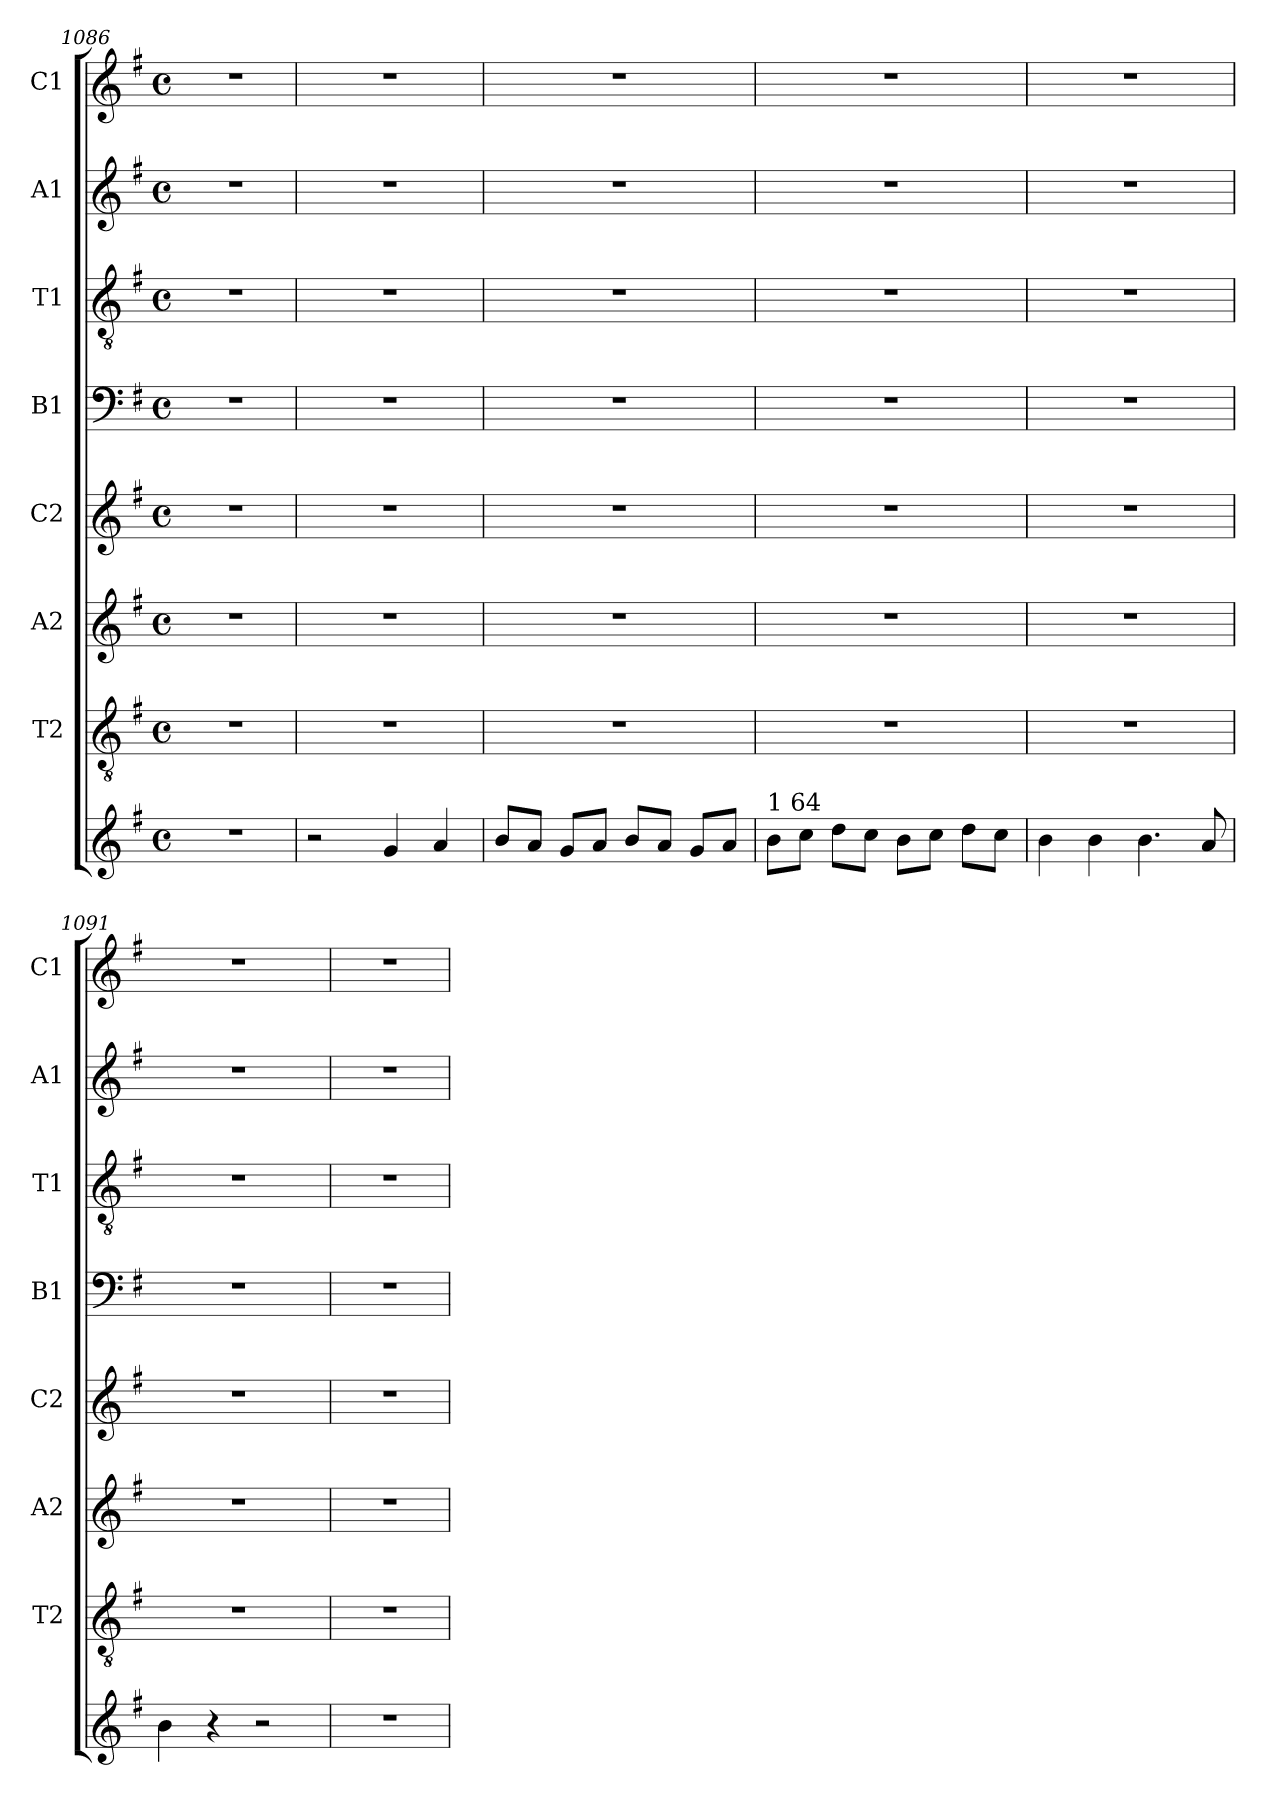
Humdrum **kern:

**kern	**kern	**kern	**kern	**kern	**kern	**kern	**kern
*part8	*part7	*part6	*part5	*part4	*part3	*part2	*part1
*staff8	*staff7	*staff6	*staff5	*staff4	*staff3	*staff2	*staff1
*	*I"T2	*I"A2	*I"C2	*I"B1	*I"T1	*I"A1	*I"C1
*	*I'T2	*I'A2	*I'C2	*I'B1	*I'T1	*I'A1	*I'C1
*clefG2	*clefGv2	*clefG2	*clefG2	*clefF4	*clefGv2	*clefG2	*clefG2
*k[f#]	*k[f#]	*k[f#]	*k[f#]	*k[f#]	*k[f#]	*k[f#]	*k[f#]
*G:	*G:	*G:	*G:	*G:	*G:	*G:	*G:
*M4/4	*M4/4	*M4/4	*M4/4	*M4/4	*M4/4	*M4/4	*M4/4
*met(c)	*met(c)	*met(c)	*met(c)	*met(c)	*met(c)	*met(c)	*met(c)
=1086	=1086	=1086	=1086	=1086	=1086	=1086	=1086
1r	1r	1r	1r	1r	1r	1r	1r
=1087	=1087	=1087	=1087	=1087	=1087	=1087	=1087
2r	1r	1r	1r	1r	1r	1r	1r
4g/	.	.	.	.	.	.	.
4a/	.	.	.	.	.	.	.
=1088	=1088	=1088	=1088	=1088	=1088	=1088	=1088
8b/L	1r	1r	1r	1r	1r	1r	1r
8a/J	.	.	.	.	.	.	.
8g/L	.	.	.	.	.	.	.
8a/J	.	.	.	.	.	.	.
8b/L	.	.	.	.	.	.	.
8a/J	.	.	.	.	.	.	.
8g/L	.	.	.	.	.	.	.
8a/J	.	.	.	.	.	.	.
!!LO:LB:g=z
=1089	=1089	=1089	=1089	=1089	=1089	=1089	=1089
!LO:TX:a:t=1 64	!	!	!	!	!	!	!
8b\L	1r	1r	1r	1r	1r	1r	1r
8cc\J	.	.	.	.	.	.	.
8dd\L	.	.	.	.	.	.	.
8cc\J	.	.	.	.	.	.	.
8b\L	.	.	.	.	.	.	.
8cc\J	.	.	.	.	.	.	.
8dd\L	.	.	.	.	.	.	.
8cc\J	.	.	.	.	.	.	.
=1090	=1090	=1090	=1090	=1090	=1090	=1090	=1090
4b\	1r	1r	1r	1r	1r	1r	1r
4b\	.	.	.	.	.	.	.
4.b\	.	.	.	.	.	.	.
8a/	.	.	.	.	.	.	.
=1091	=1091	=1091	=1091	=1091	=1091	=1091	=1091
4b\	1r	1r	1r	1r	1r	1r	1r
4r	.	.	.	.	.	.	.
2r	.	.	.	.	.	.	.
=1092	=1092	=1092	=1092	=1092	=1092	=1092	=1092
1r	1r	1r	1r	1r	1r	1r	1r
=	=	=	=	=	=	=	=
*-	*-	*-	*-	*-	*-	*-	*-
